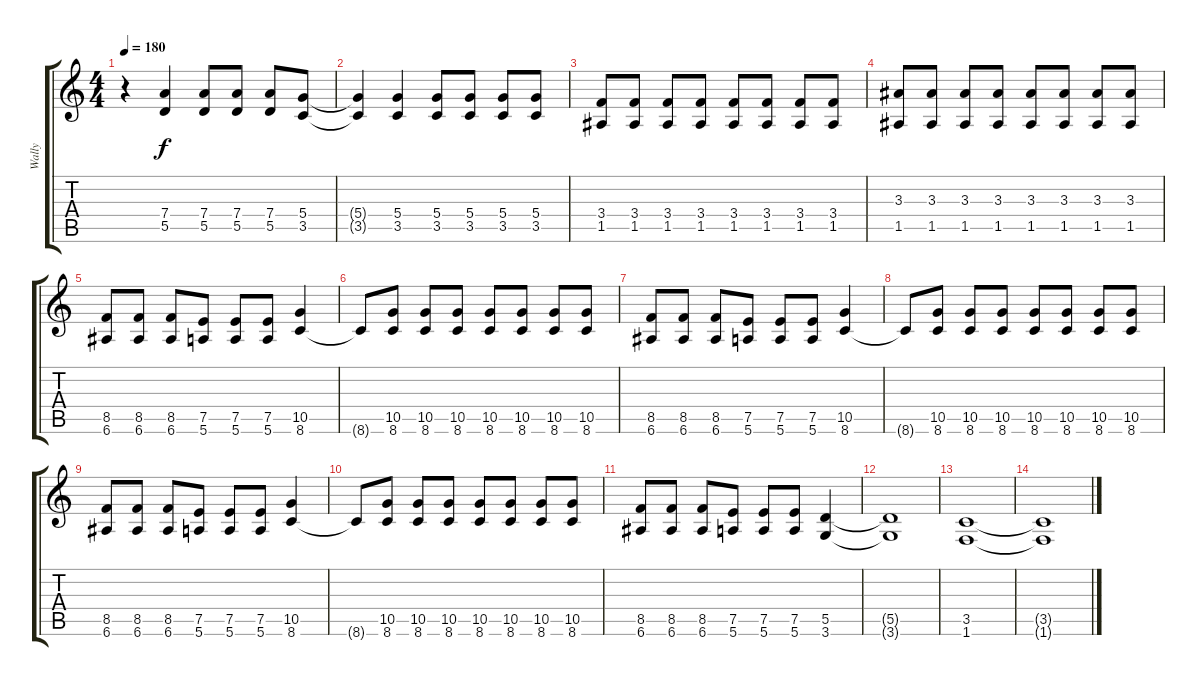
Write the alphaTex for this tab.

\track ("Wally" "Wally") {instrument distortionguitar}
\staff {score tabs}
\tuning (E4 B3 G3 D3 A2 E2) {hide}
\ts (4 4)
\tempo 180
\clef g2
\ks c
r.4{dy f} (7.4 5.5).4 (7.4 5.5).8 (7.4 5.5).8 (7.4 5.5).8 (5.4 3.5).8 |
(5.4{t} 3.5{t}).4 (5.4 3.5).4 (5.4 3.5).8 (5.4 3.5).8 (5.4 3.5).8 (5.4 3.5).8 |
(3.4 1.5).8 (3.4 1.5).8 (3.4 1.5).8 (3.4 1.5).8 (3.4 1.5).8 (3.4 1.5).8 (3.4 1.5).8 (3.4 1.5).8 |
(3.3 1.5).8 (3.3 1.5).8 (3.3 1.5).8 (3.3 1.5).8 (3.3 1.5).8 (3.3 1.5).8 (3.3 1.5).8 (3.3 1.5).8 |
(8.5 6.6).8 (8.5 6.6).8 (8.5 6.6).8 (7.5 5.6).8 (7.5 5.6).8 (7.5 5.6).8 (10.5 8.6).4 |
8.6{t}.8 (10.5 8.6).8 (10.5 8.6).8 (10.5 8.6).8 (10.5 8.6).8 (10.5 8.6).8 (10.5 8.6).8 (10.5 8.6).8 |
(8.5 6.6).8 (8.5 6.6).8 (8.5 6.6).8 (7.5 5.6).8 (7.5 5.6).8 (7.5 5.6).8 (10.5 8.6).4 |
8.6{t}.8 (10.5 8.6).8 (10.5 8.6).8 (10.5 8.6).8 (10.5 8.6).8 (10.5 8.6).8 (10.5 8.6).8 (10.5 8.6).8 |
(8.5 6.6).8 (8.5 6.6).8 (8.5 6.6).8 (7.5 5.6).8 (7.5 5.6).8 (7.5 5.6).8 (10.5 8.6).4 |
8.6{t}.8 (10.5 8.6).8 (10.5 8.6).8 (10.5 8.6).8 (10.5 8.6).8 (10.5 8.6).8 (10.5 8.6).8 (10.5 8.6).8 |
(8.5 6.6).8 (8.5 6.6).8 (8.5 6.6).8 (7.5 5.6).8 (7.5 5.6).8 (7.5 5.6).8 (5.5 3.6).4 |
(5.5{t} 3.6{t}).1 |
(3.5 1.6).1 |
(3.5{t} 1.6{t}).1
